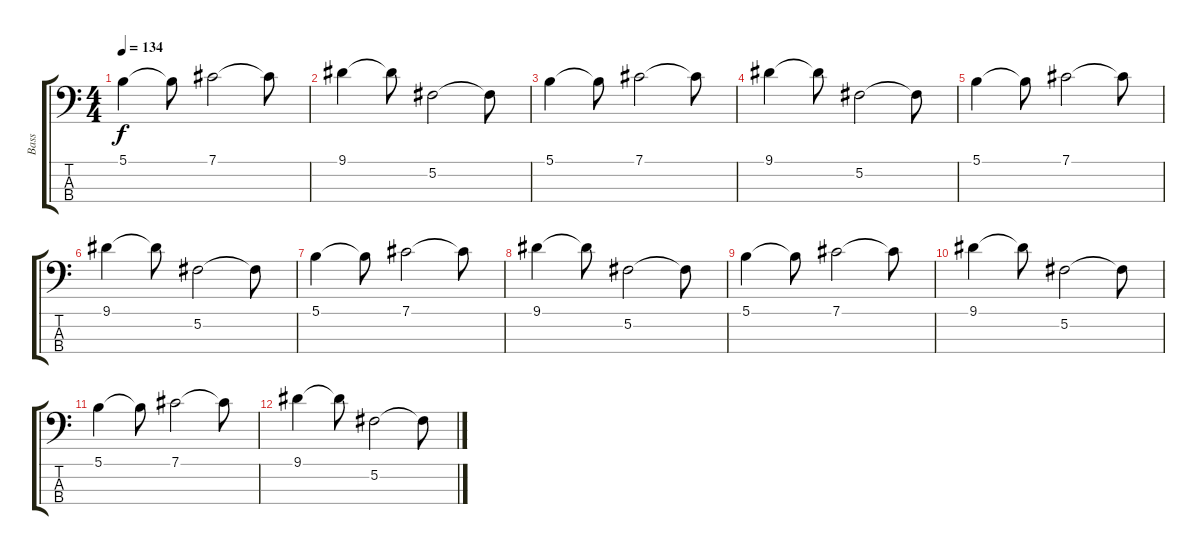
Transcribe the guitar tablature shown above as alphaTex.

\track ("Bass" "Bass") {instrument electricbassfinger}
\staff {score tabs}
\tuning (Gb2 Db2 Ab1 Eb1) {hide}
\ts (4 4)
\tempo 134
\clef f4
\ks c
5.1.4{dy f} 5.1{t}.8 7.1.2 7.1{t}.8 |
9.1.4 9.1{t}.8 5.2.2 5.2{t}.8 |
5.1.4 5.1{t}.8 7.1.2 7.1{t}.8 |
9.1.4 9.1{t}.8 5.2.2 5.2{t}.8 |
5.1.4 5.1{t}.8 7.1.2 7.1{t}.8 |
9.1.4 9.1{t}.8 5.2.2 5.2{t}.8 |
5.1.4 5.1{t}.8 7.1.2 7.1{t}.8 |
9.1.4 9.1{t}.8 5.2.2 5.2{t}.8 |
5.1.4 5.1{t}.8 7.1.2 7.1{t}.8 |
9.1.4 9.1{t}.8 5.2.2 5.2{t}.8 |
5.1.4 5.1{t}.8 7.1.2 7.1{t}.8 |
9.1.4 9.1{t}.8 5.2.2 5.2{t}.8
